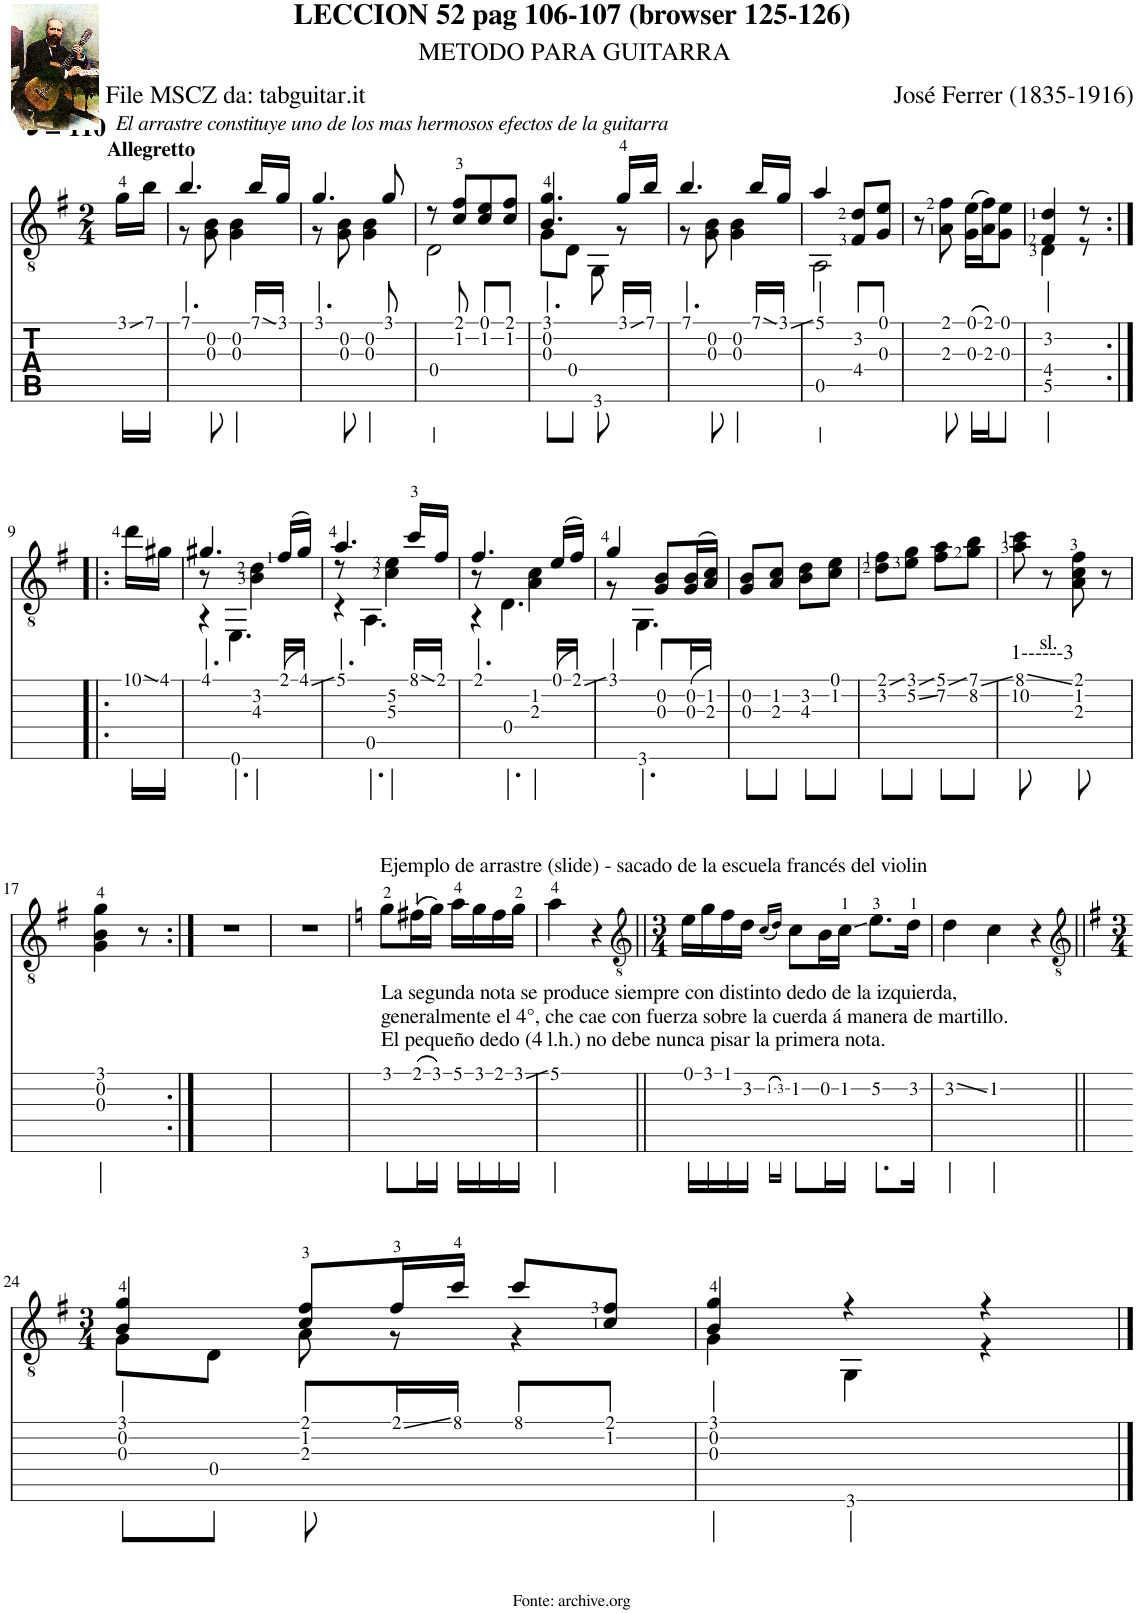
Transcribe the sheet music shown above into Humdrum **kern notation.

**kern	**kern
*part2	*part1
*staff2	*staff1
*I"Chitarra classica (Intavolatura)	*I"Classical Guitar
*stria6	*
*	*clefGv2
*k[f#]	*k[f#]
*M2/4	*M2/4
*MM110	*MM110
=	=
!	!LO:TX:a:i:t=El arrastre constituye uno de los mas hermosos efectos de la guitarra
!	!LO:TX:a:B:t=Allegretto
16g\LL	16g\LL
16b\JJ	16b\JJ
=1	=1
*^	*^
4.b/	8r	4.b/	8r
.	8G\ 8B\	.	8G\ 8B\
.	4G\ 4B\	.	4G\ 4B\
16b/LL	.	16b/LL	.
16g/JJ	.	16g/JJ	.
=2	=2	=2	=2
4.g/	8r	4.g/	8r
.	8G\ 8B\	.	8G\ 8B\
.	4G\ 4B\	.	4G\ 4B\
8g/	.	8g/	.
=3	=3	=3	=3
8r	2D\	8r	2D\
8c/ 8f#/	.	8c/ 8f#/L	.
8c/ 8e/L	.	8c/ 8e/	.
8c/ 8f#/J	.	8c/ 8f#/J	.
=4	=4	=4	=4
4.B/ 4.g/	8G\L	4.B/ 4.g/	8G\L
.	8D\J	.	8D\J
.	8GG\	.	8GG\
16g/LL	8r	16g/LL	8r
16b/JJ	.	16b/JJ	.
=5	=5	=5	=5
4.b/	8r	4.b/	8r
.	8G\ 8B\	.	8G\ 8B\
.	4G\ 4B\	.	4G\ 4B\
16b/LL	.	16b/LL	.
16g/JJ	.	16g/JJ	.
=6	=6	=6	=6
4a/	2AA\	4a/	2AA\
8F#/ 8d/L	.	8F#/ 8d/L	.
8G/ 8e/J	.	8G/ 8e/J	.
*v	*v	*	*
*	*v	*v
=7	=7
8r	8r
8A\ 8f#\	8A\ 8f#\
(16G\ 16e\LL	(16G\ 16e\LL
16A\ 16f#\J)	16A\ 16f#\J)
8G\ 8e\J	8G\ 8e\J
=8	=8
*^	*^
4F#/ 4d/	4D\	4F#/ 4d/	4D\
8r	8r	8r	8r
*v	*v	*	*
*	*v	*v
!!LO:LB:g=z
=9:|!|:	=9:|!|:
16dd\LL	16dd\LL
16g#X\JJ	16g#X\JJ
=10	=10
*^	*^
*	*^	*	*^
4.g#X/	8r	4r	4.g#X/	8r	4r
.	4.EE\	.	.	4.EE\	.
.	.	4B\ 4d\	.	.	4B\ 4d\
(16f#/LL	.	.	(16f#/LL	.	.
16g#/JJ)	.	.	16g#/JJ)	.	.
=11	=11	=11	=11	=11	=11
4.a/	8r	4r	4.a/	8r	4r
.	4.AA\	.	.	4.AA\	.
.	.	4c\ 4e\	.	.	4c\ 4e\
16cc/LL	.	.	16cc/LL	.	.
16f#/JJ	.	.	16f#/JJ	.	.
=12	=12	=12	=12	=12	=12
4.f#/	8r	4r	4.f#/	8r	4r
.	4.D\	.	.	4.D\	.
.	.	4A\ 4c\	.	.	4A\ 4c\
(16e/LL	.	.	(16e/LL	.	.
16f#/JJ)	.	.	16f#/JJ)	.	.
*	*v	*v	*	*	*
*	*	*	*v	*v
=13	=13	=13	=13
4g/	8r	4g/	8r
.	4.GG\	.	4.GG\
8G/ 8B/L	.	8G/ 8B/L	.
(16G/ 16B/L	.	(16G/ 16B/L	.
16A/ 16c/JJ)	.	16A/ 16c/JJ)	.
*v	*v	*	*
*	*v	*v
=14	=14
8G\ 8B\L	8G/ 8B/L
8A\ 8c\J	8A/ 8c/J
8B\ 8d\L	8B\ 8d\L
8c\ 8e\J	8c\ 8e\J
=15	=15
8d\ 8f#\L	8d\ 8f#\L
8e\ 8g\J	8e\ 8g\J
8f#\ 8a\L	8f#\ 8a\L
8g\ 8b\J	8g\ 8b\J
=16	=16
!LO:TX:a:t=1------3	!
!LO:TX:a:t=sl.	!
8a\ 8cc\	8a\ 8cc\
8r	8r
8A\ 8c\ 8f#\	8A\ 8c\ 8f#\
8r	8r
!!LO:LB:g=z
=17	=17
4G\ 4B\ 4g\	4G\ 4B\ 4g\
8r	8r
=18:|!	=18:|!
2r	2r
=19	=19
2r	2r
=20	=20
*k[]	*k[]
!	!LO:TX:a:t=Ejemplo de arrastre (slide) - sacado de la escuela francés del violin
!	!LO:TX:b:t=La segunda nota se produce siempre con distinto dedo de la izquierda,
!	!LO:TX:b:t=generalmente el 4°, che cae con fuerza sobre la cuerda á manera de martillo.
!	!LO:TX:b:t=El pequeño dedo (4 l.h.) no debe nunca pisar la primera nota.
8g\L	8g\L
(16f#X\L	(16f#X\L
16g\JJ)	16g\JJ)
16a\LL	16a\LL
16g\	16g\
16f#\	16f#\
16g\JJ	16g\JJ
=21	=21
4a\	4a\
4r	4r
=22||	=22||
*clefGv2	*clefGv2
*M3/4	*M3/4
16e\LL	16e\LL
16g\	16g\
16f\	16f\
16d\JJ	16d\JJ
(16qc\LL	(16qc/LL
16qd\JJ)	16qd/JJ)
8c\L	8c\L
16B\L	16B\L
16c\JJ	16c\JJ
8.e\L	8.e\L
16d\Jk	16d\Jk
=23	=23
4d\	4d\
4c\	4c\
4r	4r
!!LO:LB:g=z
=24||	=24||
*clefGv2	*clefGv2
*k[f#]	*k[f#]
*M3/4	*M3/4
*^	*^
4B/ 4g/	8G\L	4B/ 4g/	8G\L
.	8D\J	.	8D\J
8c/ 8f#/L	8A\	8c/ 8f#/L	8A\
16f#/L	8r	16f#/L	8r
16cc/JJ	.	16cc/JJ	.
8cc/L	4r	8cc/L	4r
8c/ 8f#/J	.	8c/ 8f#/J	.
=25	=25	=25	=25
4B/ 4g/	4G\	4B/ 4g/	4G\
4r	4GG\	4r	4GG\
4r	4r	4r	4r
*v	*v	*	*
*	*v	*v
==	==
*-	*-
